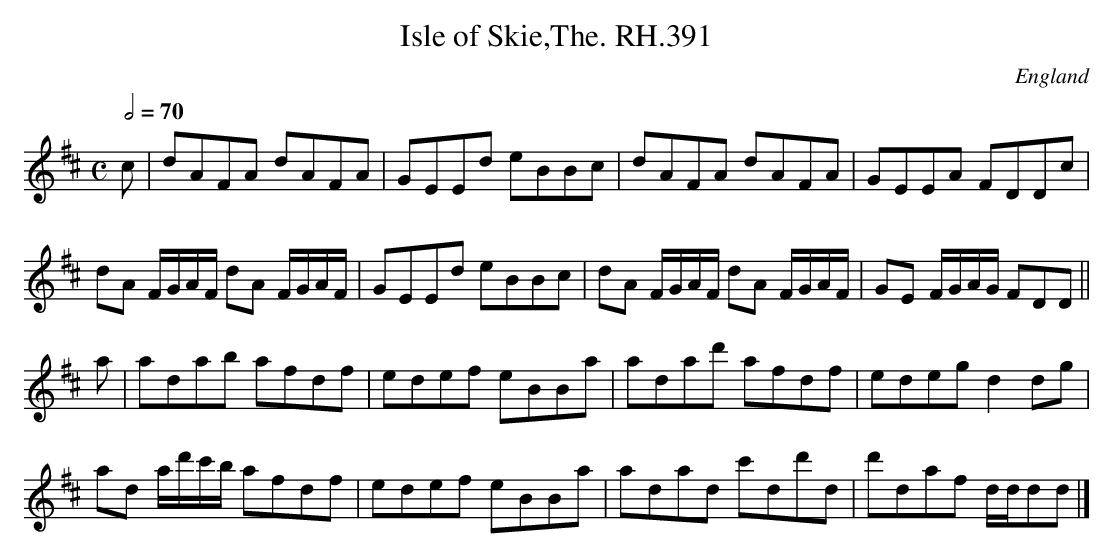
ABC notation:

X:1
T:Isle of Skie,The. RH.391
O:England
M:C
L:1/8
Q:2/4=70
K:D major
c|dAFA dAFA|GEEd eBBc|dAFA dAFA|GEEA FDDc|!
dA F/G/A/F/ dA F/G/A/F/|GEEd eBBc|\
dA F/G/A/F/ dA F/G/A/F/|GE F/G/A/G/ FDD||!
a|adab afdf|edef eBBa|adad' afdf|edeg d2dg|!
ad a/d'/c'/b/ afdf|edef eBBa|\
adad c'dd'd|d'daf d/d/dd|]
